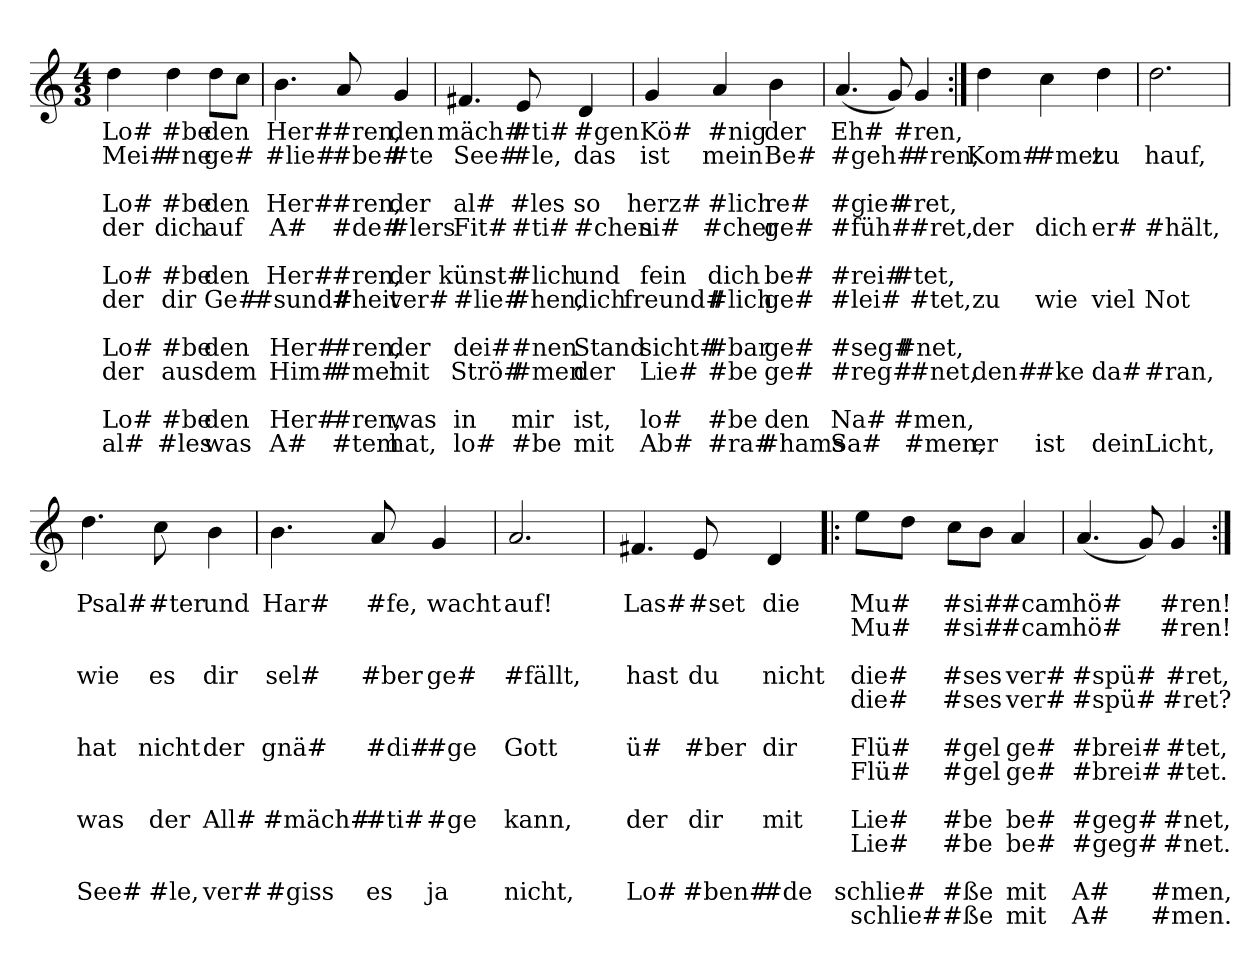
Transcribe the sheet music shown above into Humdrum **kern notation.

**kern	**text	**text	**text	**text	**text	**text	**text	**text	**text	**text	**text	**text	**text	**text	**text
*part1	*part1	*part1	*part1	*part1	*part1	*part1	*part1	*part1	*part1	*part1	*part1	*part1	*part1	*part1	*part1
*staff1	*staff1	*staff1	*staff1	*staff1	*staff1	*staff1	*staff1	*staff1	*staff1	*staff1	*staff1	*staff1	*staff1	*staff1	*staff1
*clefG2	*	*	*	*	*	*	*	*	*	*	*	*	*	*	*
*M4/3	*	*	*	*	*	*	*	*	*	*	*	*	*	*	*
=	=	=	=	=	=	=	=	=	=	=	=	=	=	=	=
4dd	Lo#	Mei#	.	Lo#	der	.	Lo#	der	.	Lo#	der	.	Lo#	al#	.
4dd	#be	#ne	.	#be	dich	.	#be	dir	.	#be	aus	.	#be	#les	.
8ddL	den	ge#	.	den	auf	.	den	Ge#	.	den	dem	.	den	was	.
8ccJ	.	.	.	.	.	.	.	.	.	.	.	.	.	.	.
=	=	=	=	=	=	=	=	=	=	=	=	=	=	=	=
4.b	Her#	#lie#	.	Her#	A#	.	Her#	#sund#	.	Her#	Him#	.	Her#	A#	.
8a	#ren,	#be#	.	#ren,	#de#	.	#ren,	#heit	.	#ren,	#mel	.	#ren,	#tem	.
4g	den	#te	.	der	#lers	.	der	ver#	.	der	mit	.	was	hat,	.
=	=	=	=	=	=	=	=	=	=	=	=	=	=	=	=
4.f#X	mäch#	See#	.	al#	Fit#	.	künst#	#lie#	.	dei#	Strö#	.	in	lo#	.
8e	#ti#	#le,	.	#les	#ti#	.	#lich	#hen,	.	#nen	#men	.	mir	#be	.
4d	#gen	das	.	so	#chen	.	und	dich	.	Stand	der	.	ist,	mit	.
=	=	=	=	=	=	=	=	=	=	=	=	=	=	=	=
4g	Kö#	ist	.	herz#	si#	.	fein	freund#	.	sicht#	Lie#	.	lo#	Ab#	.
4a	#nig	mein	.	#lich	#cher	.	dich	#lich	.	#bar	#be	.	#be	#ra#	.
4b	der	Be#	.	re#	ge#	.	be#	ge#	.	ge#	ge#	.	den	#hams	.
=	=	=	=	=	=	=	=	=	=	=	=	=	=	=	=
(4.a	Eh#	#geh#	.	#gie#	#füh#	.	#rei#	#lei#	.	#seg#	#reg#	.	Na#	Sa#	.
8g)	.	.	.	.	.	.	.	.	.	.	.	.	.	.	.
4g	#ren,	#ren,	.	#ret,	#ret,	.	#tet,	#tet,	.	#net,	#net,	.	#men,	#men,	.
=:|!	=:|!	=:|!	=:|!	=:|!	=:|!	=:|!	=:|!	=:|!	=:|!	=:|!	=:|!	=:|!	=:|!	=:|!	=:|!
4dd	.	Kom#	.	.	der	.	.	zu	.	.	den#	.	.	er	.
4cc	.	#met	.	.	dich	.	.	wie	.	.	#ke	.	.	ist	.
4dd	.	zu	.	.	er#	.	.	viel	.	.	da#	.	.	dein	.
=	=	=	=	=	=	=	=	=	=	=	=	=	=	=	=
2.dd	.	hauf,	.	.	#hält,	.	.	Not	.	.	#ran,	.	.	Licht,	.
=	=	=	=	=	=	=	=	=	=	=	=	=	=	=	=
4.dd	.	Psal#	.	.	wie	.	.	hat	.	.	was	.	.	See#	.
8cc	.	#ter	.	.	es	.	.	nicht	.	.	der	.	.	#le,	.
4b	.	und	.	.	dir	.	.	der	.	.	All#	.	.	ver#	.
=	=	=	=	=	=	=	=	=	=	=	=	=	=	=	=
4.b	.	Har#	.	.	sel#	.	.	gnä#	.	.	#mäch#	.	.	#giss	.
8a	.	#fe,	.	.	#ber	.	.	#di#	.	.	#ti#	.	.	es	.
4g	.	wacht	.	.	ge#	.	.	#ge	.	.	#ge	.	.	ja	.
=	=	=	=	=	=	=	=	=	=	=	=	=	=	=	=
2.a	.	auf!	.	.	#fällt,	.	.	Gott	.	.	kann,	.	.	nicht,	.
=	=	=	=	=	=	=	=	=	=	=	=	=	=	=	=
4.f#X	.	Las#	.	.	hast	.	.	ü#	.	.	der	.	.	Lo#	.
8e	.	#set	.	.	du	.	.	#ber	.	.	dir	.	.	#ben#	.
4d	.	die	.	.	nicht	.	.	dir	.	.	mit	.	.	#de	.
=!|:	=!|:	=!|:	=!|:	=!|:	=!|:	=!|:	=!|:	=!|:	=!|:	=!|:	=!|:	=!|:	=!|:	=!|:	=!|:
8eeL	.	Mu#	Mu#	.	die#	die#	.	Flü#	Flü#	.	Lie#	Lie#	.	schlie#	schlie#
8ddJ	.	.	.	.	.	.	.	.	.	.	.	.	.	.	.
8ccL	.	#si#	#si#	.	#ses	#ses	.	#gel	#gel	.	#be	#be	.	#ße	#ße
8bJ	.	.	.	.	.	.	.	.	.	.	.	.	.	.	.
4a	.	#cam	#cam	.	ver#	ver#	.	ge#	ge#	.	be#	be#	.	mit	mit
=	=	=	=	=	=	=	=	=	=	=	=	=	=	=	=
(4.a	.	hö#	hö#	.	#spü#	#spü#	.	#brei#	#brei#	.	#geg#	#geg#	.	A#	A#
8g)	.	.	.	.	.	.	.	.	.	.	.	.	.	.	.
4g	.	#ren!	#ren!	.	#ret,	#ret?	.	#tet,	#tet.	.	#net,	#net.	.	#men,	#men.
=:|!	=:|!	=:|!	=:|!	=:|!	=:|!	=:|!	=:|!	=:|!	=:|!	=:|!	=:|!	=:|!	=:|!	=:|!	=:|!
*-	*-	*-	*-	*-	*-	*-	*-	*-	*-	*-	*-	*-	*-	*-	*-
